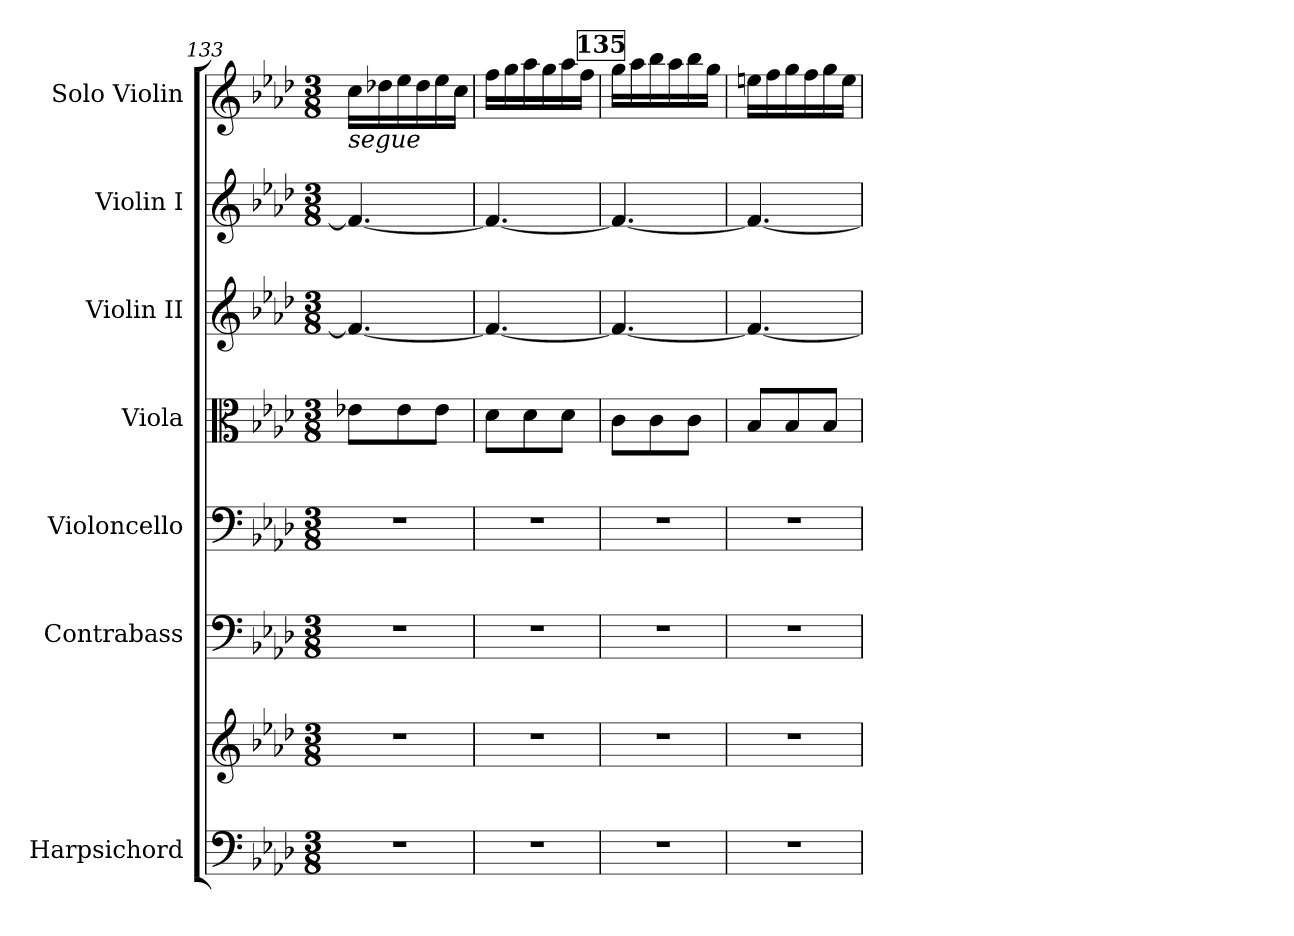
**kern	**kern	**kern	**kern	**kern	**kern	**kern	**kern
*part7	*part7	*part6	*part5	*part4	*part3	*part2	*part1
*staff8	*staff7	*staff6	*staff5	*staff4	*staff3	*staff2	*staff1
*I"Harpsichord	*	*I"Contrabass	*I"Violoncello	*I"Viola	*I"Violin II	*I"Violin I	*I"Solo Violin
*I'Hch.	*	*I'Cb.	*I'Vc.	*I'Vla.	*I'Vln. II	*I'Vln. I	*I'Vln.
*clefF4	*clefG2	*clefF4	*clefF4	*clefC3	*clefG2	*clefG2	*clefG2
*	*	*ITrd7c12	*	*	*	*	*
*k[b-e-a-d-]	*k[b-e-a-d-]	*k[b-e-a-d-]	*k[b-e-a-d-]	*k[b-e-a-d-]	*k[b-e-a-d-]	*k[b-e-a-d-]	*k[b-e-a-d-]
*M3/8	*M3/8	*M3/8	*M3/8	*M3/8	*M3/8	*M3/8	*M3/8
=133	=133	=133	=133	=133	=133	=133	=133
!	!	!	!	!	!	!	!LO:TX:b:i:t=segue
4.r	4.r	4.r	4.r	8e-X\L	4.f/_	4.f/_	16cc\LL
.	.	.	.	.	.	.	16dd-X\
.	.	.	.	8e-\	.	.	16ee-\
.	.	.	.	.	.	.	16dd-\
.	.	.	.	8e-\J	.	.	16ee-\
.	.	.	.	.	.	.	16cc\JJ
=134	=134	=134	=134	=134	=134	=134	=134
4.r	4.r	4.r	4.r	8d-\L	4.f/_	4.f/_	16ff\LL
.	.	.	.	.	.	.	16gg\
.	.	.	.	8d-\	.	.	16aa-\
.	.	.	.	.	.	.	16gg\
.	.	.	.	8d-\J	.	.	16aa-\
.	.	.	.	.	.	.	16ff\JJ
!!LO:PB:g=z
!!LO:REH:place=s1:a:B:fs=14:t=135
=135	=135	=135	=135	=135	=135	=135	=135
4.r	4.r	4.r	4.r	8c\L	4.f/_	4.f/_	16gg\LL
.	.	.	.	.	.	.	16aa-\
.	.	.	.	8c\	.	.	16bb-\
.	.	.	.	.	.	.	16aa-\
.	.	.	.	8c\J	.	.	16bb-\
.	.	.	.	.	.	.	16gg\JJ
=136	=136	=136	=136	=136	=136	=136	=136
4.r	4.r	4.r	4.r	8B-/L	4.f/_	4.f/_	16een\LL
.	.	.	.	.	.	.	16ff\
.	.	.	.	8B-/	.	.	16gg\
.	.	.	.	.	.	.	16ff\
.	.	.	.	8B-/J	.	.	16gg\
.	.	.	.	.	.	.	16ee\JJ
=	=	=	=	=	=	=	=
*-	*-	*-	*-	*-	*-	*-	*-
